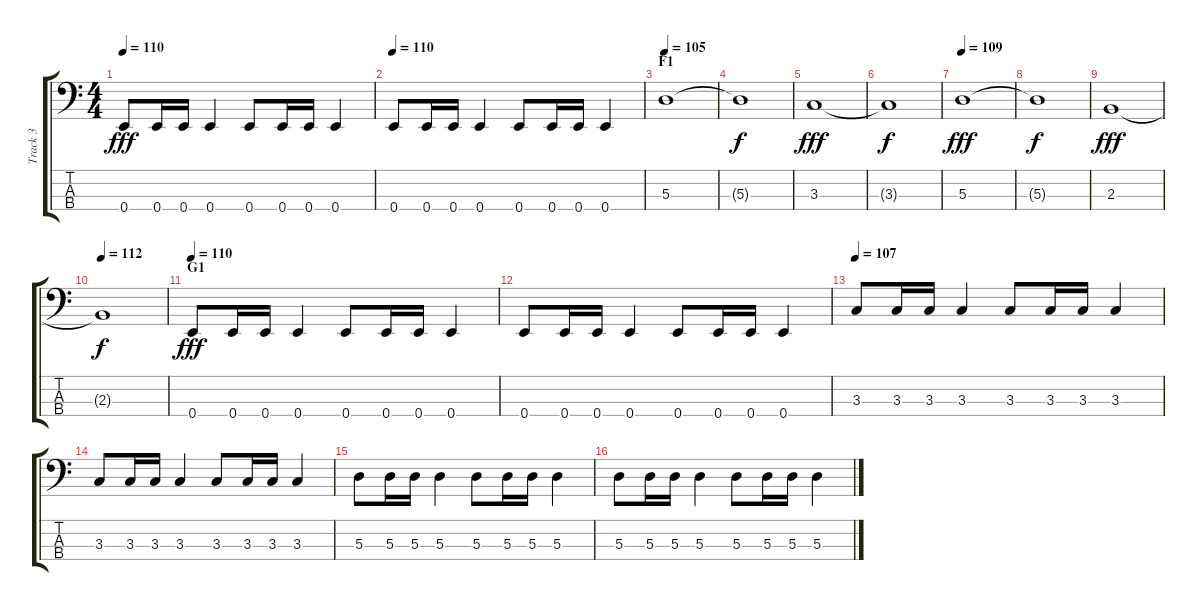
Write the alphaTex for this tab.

\track ("Track 3" "Track 3") {instrument electricbassfinger}
\staff {score tabs}
\tuning (G2 D2 A1 E1) {hide}
\ts (4 4)
\tempo 110
\clef f4
\ks c
0.4.8{dy fff} 0.4.16 0.4.16 0.4.4 0.4.8 0.4.16 0.4.16 0.4.4 |
\tempo 110
0.4.8 0.4.16 0.4.16 0.4.4 0.4.8 0.4.16 0.4.16 0.4.4 |
\section ("" "F1")
\tempo 105
5.3.1 |
5.3{t}.1{dy f} |
3.3.1{dy fff} |
3.3{t}.1{dy f} |
\tempo 109
5.3.1{dy fff} |
5.3{t}.1{dy f} |
2.3.1{dy fff} |
\tempo 112
2.3{t}.1{dy f} |
\section ("" "G1")
\tempo 110
0.4.8{dy fff} 0.4.16 0.4.16 0.4.4 0.4.8 0.4.16 0.4.16 0.4.4 |
0.4.8 0.4.16 0.4.16 0.4.4 0.4.8 0.4.16 0.4.16 0.4.4 |
\tempo 107
3.3.8 3.3.16 3.3.16 3.3.4 3.3.8 3.3.16 3.3.16 3.3.4 |
3.3.8 3.3.16 3.3.16 3.3.4 3.3.8 3.3.16 3.3.16 3.3.4 |
5.3.8 5.3.16 5.3.16 5.3.4 5.3.8 5.3.16 5.3.16 5.3.4 |
5.3.8 5.3.16 5.3.16 5.3.4 5.3.8 5.3.16 5.3.16 5.3.4
